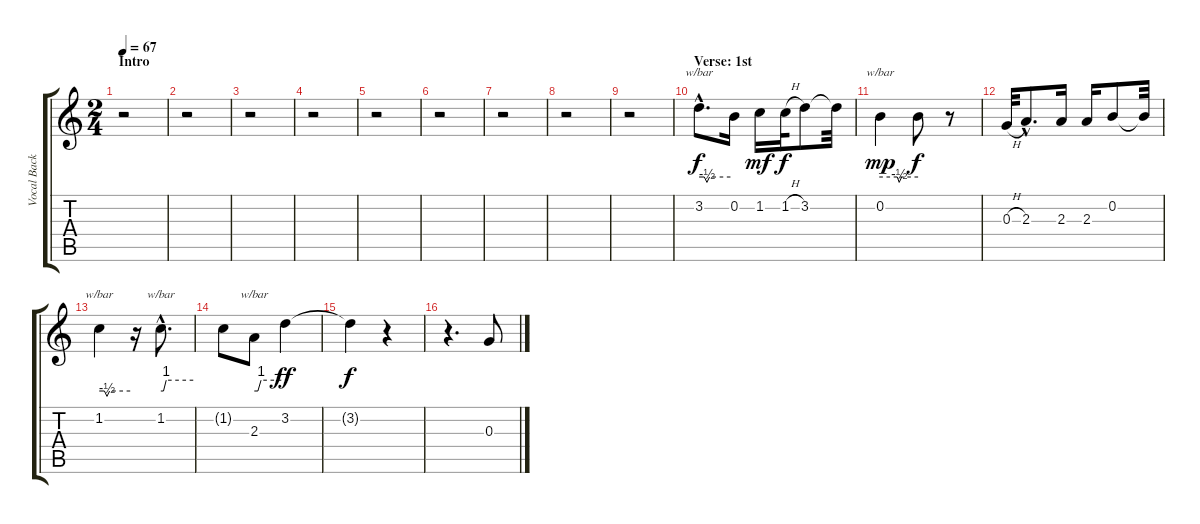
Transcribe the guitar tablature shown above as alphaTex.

\track ("Vocal Backup" "Vocal Back") {instrument electricguitarjazz}
\staff {score tabs}
\tuning (E4 B3 G3 D3 A2 E2) {hide}
\ts (2 4)
\section ("" "Intro")
\tempo 67
\clef g2
\ks c
r.2{dy f instrument electricguitarjazz} |
r.2 |
r.2 |
r.2 |
r.2 |
r.2 |
r.2 |
r.2 |
r.2 |
\section ("" "Verse: 1st")
3.2{hac}.8{d tbe (custom default 0 0 10 0 15 -2 20 0 60 0)} 0.2.16 1.2.16{dy mf} 1.2{h}.32{dy f} 3.2.8 3.2{t}.32 |
0.2.4{tbe (custom default 0 0 27 0 30 -2 34 0 60 0) dy mp} 0.2{t}.8{dy f} r.8 |
0.3{h}.32 2.3{hac}.8{d} 2.3.16 2.3.16 0.2.8 0.2{t}.32 |
1.2.4{tbe (custom default 0 0 10 0 15 -2 20 0 60 0)} r.16 1.2{hac}.8{d tbe (custom default 0 0 5 0 10 4 60 4)} |
1.2{t}.8 2.3.8{tbe (custom default 0 0 8 0 15 4 60 4)} 3.2.4{dy ff} |
3.2{t}.4{dy f} r.4 |
r.4{d} 0.3.8
